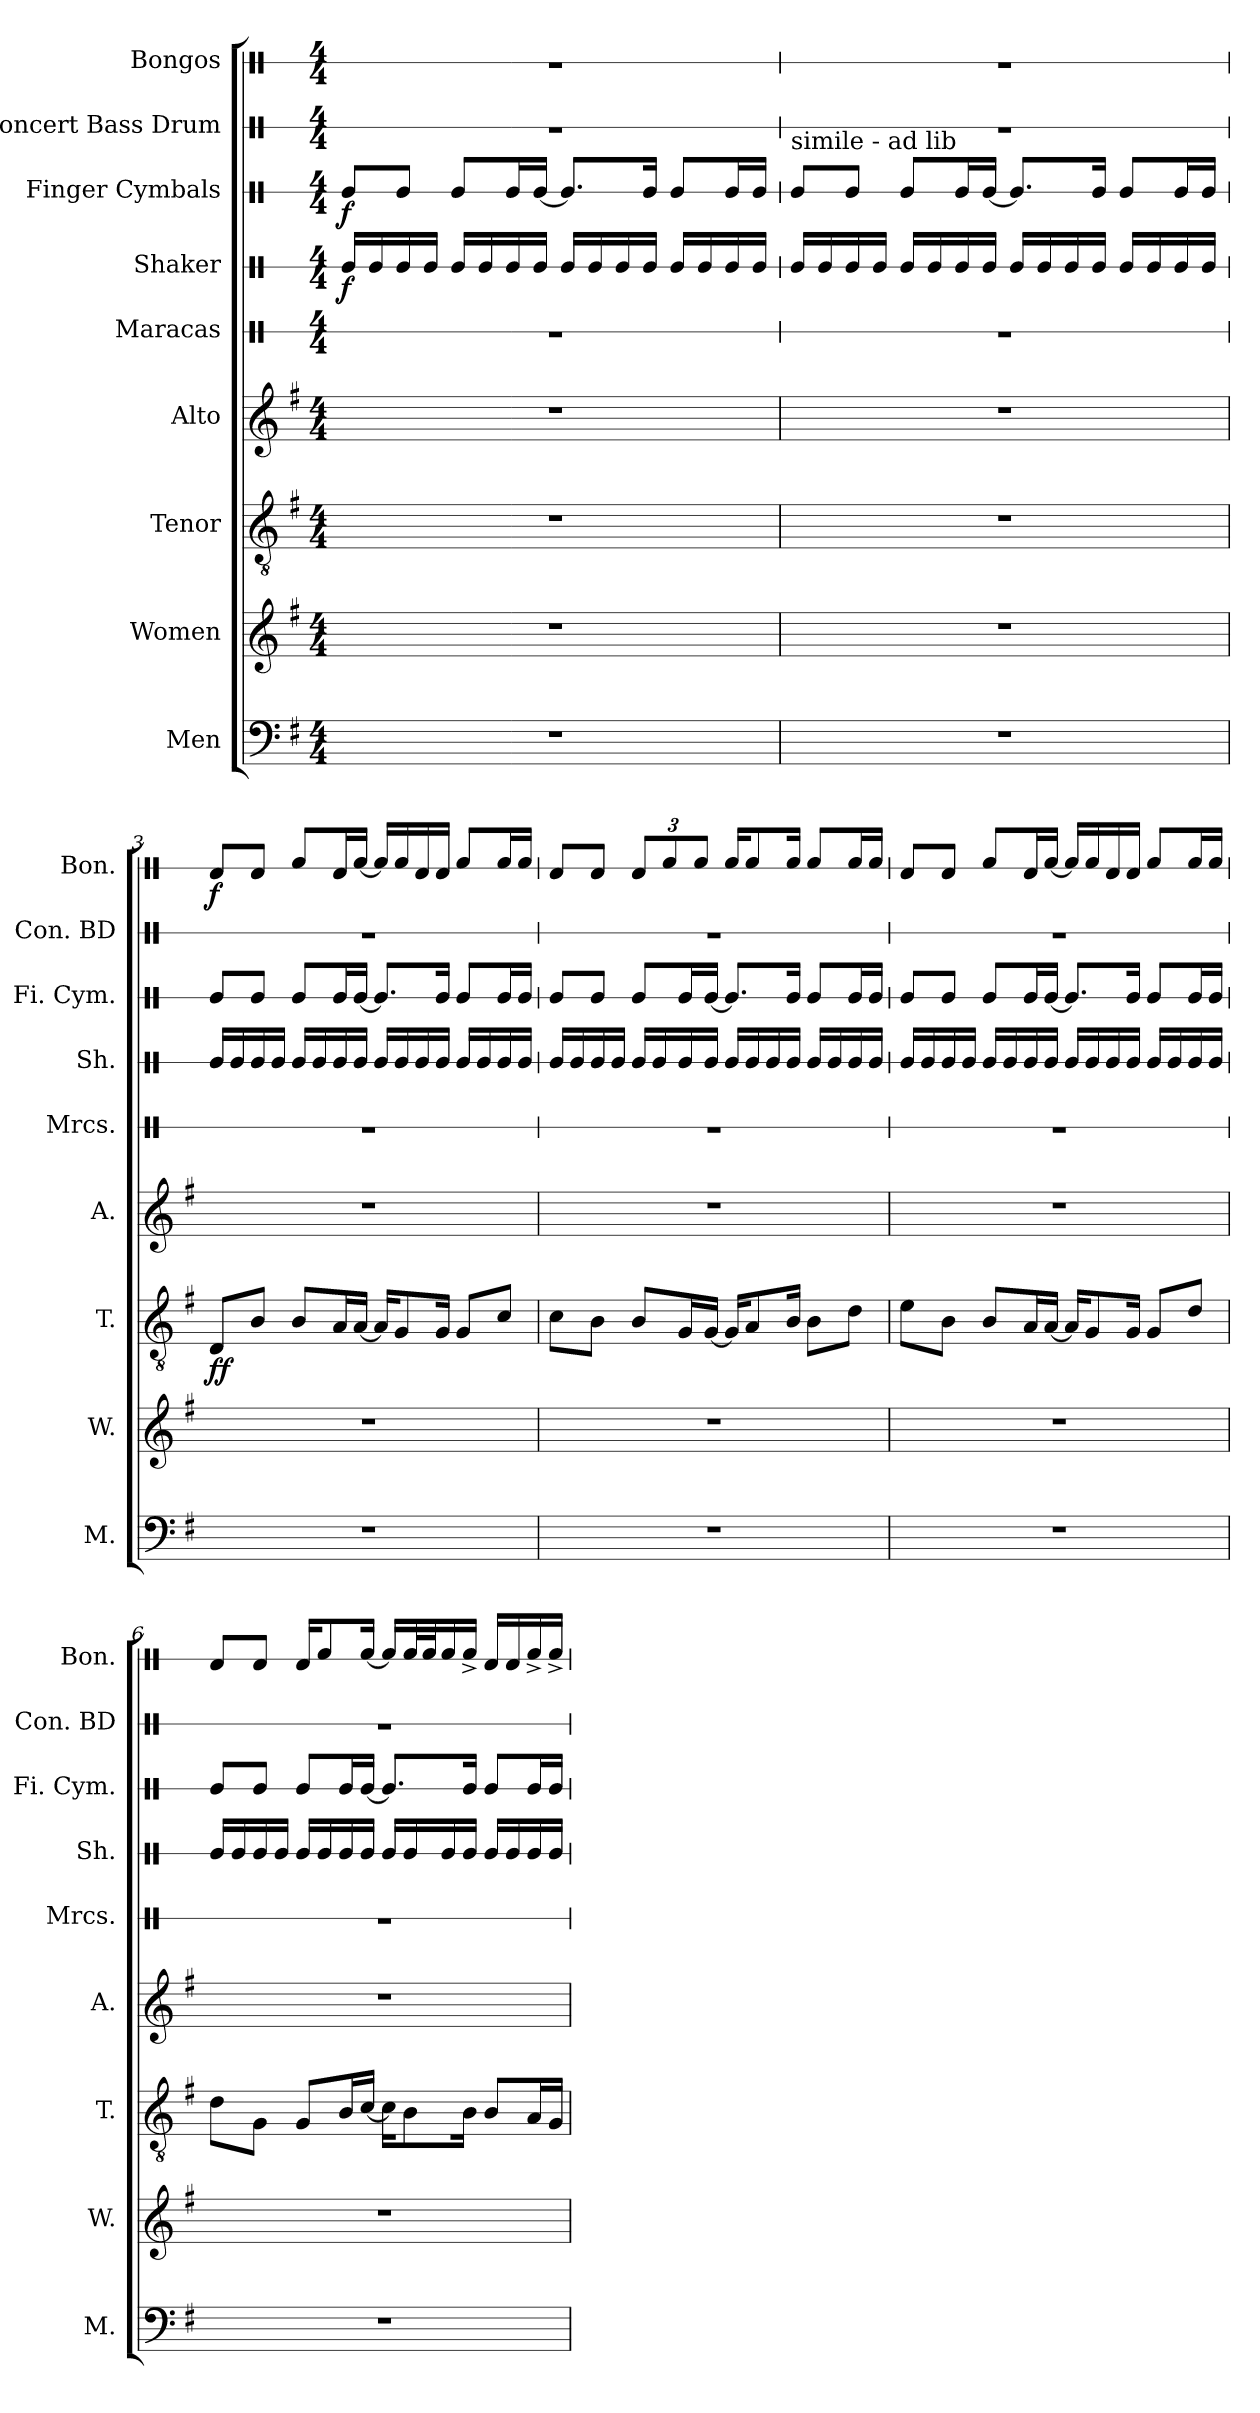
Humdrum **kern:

**kern	**kern	**kern	**dynam	**kern	**kern	**kern	**dynam	**kern	**dynam	**kern	**kern	**dynam
*part9	*part8	*part7	*part7	*part6	*part5	*part4	*part4	*part3	*part3	*part2	*part1	*part1
*staff9	*staff8	*staff7	*staff7	*staff6	*staff5	*staff4	*staff4	*staff3	*staff3	*staff2	*staff1	*staff1
*I"Men	*I"Women	*I"Tenor	*	*I"Alto	*I"Maracas	*I"Shaker	*	*I"Finger Cymbals	*	*I"Concert Bass Drum	*I"Bongos	*
*I'M.	*I'W.	*I'T.	*	*I'A.	*I'Mrcs.	*I'Sh.	*	*I'Fi. Cym.	*	*I'Con. BD	*I'Bon.	*
*	*	*	*	*	*stria1	*stria1	*	*stria1	*	*stria1	*stria1	*
*clefF4	*clefG2	*clefGv2	*	*clefG2	*clefX	*clefX	*	*clefX	*	*clefX	*clefX	*
*k[f#]	*k[f#]	*k[f#]	*	*k[f#]	*k[]	*k[]	*	*k[]	*	*k[]	*k[]	*
*M4/4	*M4/4	*M4/4	*	*M4/4	*M4/4	*M4/4	*	*M4/4	*	*M4/4	*M4/4	*
*MM92	*MM92	*MM92	*	*MM92	*MM92	*MM92	*	*MM92	*	*MM92	*MM92	*
=1	=1	=1	=1	=1	=1	=1	=1	=1	=1	=1	=1	=1
!	!	!	!	!	!	!	!LO:DY:b	!	!LO:DY:b	!	!	!
1r	1r	1r	.	1r	1r	16Re/LL	f	8Re/L	f	1r	1r	.
.	.	.	.	.	.	16Re/	.	.	.	.	.	.
.	.	.	.	.	.	16Re/	.	8Re/J	.	.	.	.
.	.	.	.	.	.	16Re/JJ	.	.	.	.	.	.
.	.	.	.	.	.	16Re/LL	.	8Re/L	.	.	.	.
.	.	.	.	.	.	16Re/	.	.	.	.	.	.
.	.	.	.	.	.	16Re/	.	16Re/L	.	.	.	.
.	.	.	.	.	.	16Re/JJ	.	[16Re/JJ	.	.	.	.
.	.	.	.	.	.	16Re/LL	.	8.Re/L]	.	.	.	.
.	.	.	.	.	.	16Re/	.	.	.	.	.	.
.	.	.	.	.	.	16Re/	.	.	.	.	.	.
.	.	.	.	.	.	16Re/JJ	.	16Re/Jk	.	.	.	.
.	.	.	.	.	.	16Re/LL	.	8Re/L	.	.	.	.
.	.	.	.	.	.	16Re/	.	.	.	.	.	.
.	.	.	.	.	.	16Re/	.	16Re/L	.	.	.	.
.	.	.	.	.	.	16Re/JJ	.	16Re/JJ	.	.	.	.
=2	=2	=2	=2	=2	=2	=2	=2	=2	=2	=2	=2	=2
!	!	!	!	!	!	!	!	!LO:TX:a:t=simile - ad lib	!	!	!	!
1r	1r	1r	.	1r	1r	16Re/LL	.	8Re/L	.	1r	1r	.
.	.	.	.	.	.	16Re/	.	.	.	.	.	.
.	.	.	.	.	.	16Re/	.	8Re/J	.	.	.	.
.	.	.	.	.	.	16Re/JJ	.	.	.	.	.	.
.	.	.	.	.	.	16Re/LL	.	8Re/L	.	.	.	.
.	.	.	.	.	.	16Re/	.	.	.	.	.	.
.	.	.	.	.	.	16Re/	.	16Re/L	.	.	.	.
.	.	.	.	.	.	16Re/JJ	.	[16Re/JJ	.	.	.	.
.	.	.	.	.	.	16Re/LL	.	8.Re/L]	.	.	.	.
.	.	.	.	.	.	16Re/	.	.	.	.	.	.
.	.	.	.	.	.	16Re/	.	.	.	.	.	.
.	.	.	.	.	.	16Re/JJ	.	16Re/Jk	.	.	.	.
.	.	.	.	.	.	16Re/LL	.	8Re/L	.	.	.	.
.	.	.	.	.	.	16Re/	.	.	.	.	.	.
.	.	.	.	.	.	16Re/	.	16Re/L	.	.	.	.
.	.	.	.	.	.	16Re/JJ	.	16Re/JJ	.	.	.	.
!!LO:PB:g=z
=3	=3	=3	=3	=3	=3	=3	=3	=3	=3	=3	=3	=3
!	!	!	!LO:DY:b	!	!	!	!	!	!	!	!	!LO:DY:b
1r	1r	8D/L	ff	1r	1r	16Re/LL	.	8Re/L	.	1r	8Rd/L	f
.	.	.	.	.	.	16Re/	.	.	.	.	.	.
.	.	8B/J	.	.	.	16Re/	.	8Re/J	.	.	8Rd/J	.
.	.	.	.	.	.	16Re/JJ	.	.	.	.	.	.
.	.	8B/L	.	.	.	16Re/LL	.	8Re/L	.	.	8Rf/L	.
.	.	.	.	.	.	16Re/	.	.	.	.	.	.
.	.	16A/L	.	.	.	16Re/	.	16Re/L	.	.	16Rd/L	.
.	.	[16A/JJ	.	.	.	16Re/JJ	.	[16Re/JJ	.	.	[16Rf/JJ	.
.	.	16A/KL]	.	.	.	16Re/LL	.	8.Re/L]	.	.	16Rf/LL]	.
.	.	8G/	.	.	.	16Re/	.	.	.	.	16Rf/	.
.	.	.	.	.	.	16Re/	.	.	.	.	16Rd/	.
.	.	16G/Jk	.	.	.	16Re/JJ	.	16Re/Jk	.	.	16Rd/JJ	.
.	.	8G/L	.	.	.	16Re/LL	.	8Re/L	.	.	8Rf/L	.
.	.	.	.	.	.	16Re/	.	.	.	.	.	.
.	.	8c/J	.	.	.	16Re/	.	16Re/L	.	.	16Rf/L	.
.	.	.	.	.	.	16Re/JJ	.	16Re/JJ	.	.	16Rf/JJ	.
=4	=4	=4	=4	=4	=4	=4	=4	=4	=4	=4	=4	=4
1r	1r	8c\L	.	1r	1r	16Re/LL	.	8Re/L	.	1r	8Rd/L	.
.	.	.	.	.	.	16Re/	.	.	.	.	.	.
.	.	8B\J	.	.	.	16Re/	.	8Re/J	.	.	8Rd/J	.
.	.	.	.	.	.	16Re/JJ	.	.	.	.	.	.
*	*	*	*	*	*	*	*	*	*	*	*Xbrackettup	*
.	.	8B/L	.	.	.	16Re/LL	.	8Re/L	.	.	12Rd/L	.
.	.	.	.	.	.	16Re/	.	.	.	.	.	.
.	.	.	.	.	.	.	.	.	.	.	12Rf/	.
.	.	16G/L	.	.	.	16Re/	.	16Re/L	.	.	.	.
.	.	.	.	.	.	.	.	.	.	.	12Rf/J	.
.	.	[16G/JJ	.	.	.	16Re/JJ	.	[16Re/JJ	.	.	.	.
.	.	16G/KL]	.	.	.	16Re/LL	.	8.Re/L]	.	.	16Rf/KL	.
.	.	8A/	.	.	.	16Re/	.	.	.	.	8Rf/	.
.	.	.	.	.	.	16Re/	.	.	.	.	.	.
.	.	16B/Jk	.	.	.	16Re/JJ	.	16Re/Jk	.	.	16Rf/Jk	.
.	.	8B\L	.	.	.	16Re/LL	.	8Re/L	.	.	8Rf/L	.
.	.	.	.	.	.	16Re/	.	.	.	.	.	.
.	.	8d\J	.	.	.	16Re/	.	16Re/L	.	.	16Rf/L	.
.	.	.	.	.	.	16Re/JJ	.	16Re/JJ	.	.	16Rf/JJ	.
!!LO:PB:g=z
=5	=5	=5	=5	=5	=5	=5	=5	=5	=5	=5	=5	=5
1r	1r	8e\L	.	1r	1r	16Re/LL	.	8Re/L	.	1r	8Rd/L	.
.	.	.	.	.	.	16Re/	.	.	.	.	.	.
.	.	8B\J	.	.	.	16Re/	.	8Re/J	.	.	8Rd/J	.
.	.	.	.	.	.	16Re/JJ	.	.	.	.	.	.
.	.	8B/L	.	.	.	16Re/LL	.	8Re/L	.	.	8Rf/L	.
.	.	.	.	.	.	16Re/	.	.	.	.	.	.
.	.	16A/L	.	.	.	16Re/	.	16Re/L	.	.	16Rd/L	.
.	.	[16A/JJ	.	.	.	16Re/JJ	.	[16Re/JJ	.	.	[16Rf/JJ	.
.	.	16A/KL]	.	.	.	16Re/LL	.	8.Re/L]	.	.	16Rf/LL]	.
.	.	8G/	.	.	.	16Re/	.	.	.	.	16Rf/	.
.	.	.	.	.	.	16Re/	.	.	.	.	16Rd/	.
.	.	16G/Jk	.	.	.	16Re/JJ	.	16Re/Jk	.	.	16Rd/JJ	.
.	.	8G/L	.	.	.	16Re/LL	.	8Re/L	.	.	8Rf/L	.
.	.	.	.	.	.	16Re/	.	.	.	.	.	.
.	.	8d/J	.	.	.	16Re/	.	16Re/L	.	.	16Rf/L	.
.	.	.	.	.	.	16Re/JJ	.	16Re/JJ	.	.	16Rf/JJ	.
=6	=6	=6	=6	=6	=6	=6	=6	=6	=6	=6	=6	=6
1r	1r	8d\L	.	1r	1r	16Re/LL	.	8Re/L	.	1r	8Rd/L	.
.	.	.	.	.	.	16Re/	.	.	.	.	.	.
.	.	8G\J	.	.	.	16Re/	.	8Re/J	.	.	8Rd/J	.
.	.	.	.	.	.	16Re/JJ	.	.	.	.	.	.
.	.	8G/L	.	.	.	16Re/LL	.	8Re/L	.	.	16Rd/KL	.
.	.	.	.	.	.	16Re/	.	.	.	.	8Rf/	.
.	.	16B/L	.	.	.	16Re/	.	16Re/L	.	.	.	.
.	.	[16c/JJ	.	.	.	16Re/JJ	.	[16Re/JJ	.	.	[16Rf/Jk	.
.	.	16c\KL]	.	.	.	16Re/LL	.	8.Re/L]	.	.	16Rf/LL]	.
.	.	8B\	.	.	.	16Re/	.	.	.	.	32Rf/L	.
.	.	.	.	.	.	.	.	.	.	.	32Rf/J	.
.	.	.	.	.	.	16Re/	.	.	.	.	16Rf/	.
.	.	16B\Jk	.	.	.	16Re/JJ	.	16Re/Jk	.	.	16Rf^/JJ	.
.	.	8B/L	.	.	.	16Re/LL	.	8Re/L	.	.	16Rd/LL	.
.	.	.	.	.	.	16Re/	.	.	.	.	16Rd/	.
.	.	16A/L	.	.	.	16Re/	.	16Re/L	.	.	16Rf^/	.
.	.	16G/JJ	.	.	.	16Re/JJ	.	16Re/JJ	.	.	16Rf^/JJ	.
=	=	=	=	=	=	=	=	=	=	=	=	=
*-	*-	*-	*-	*-	*-	*-	*-	*-	*-	*-	*-	*-
